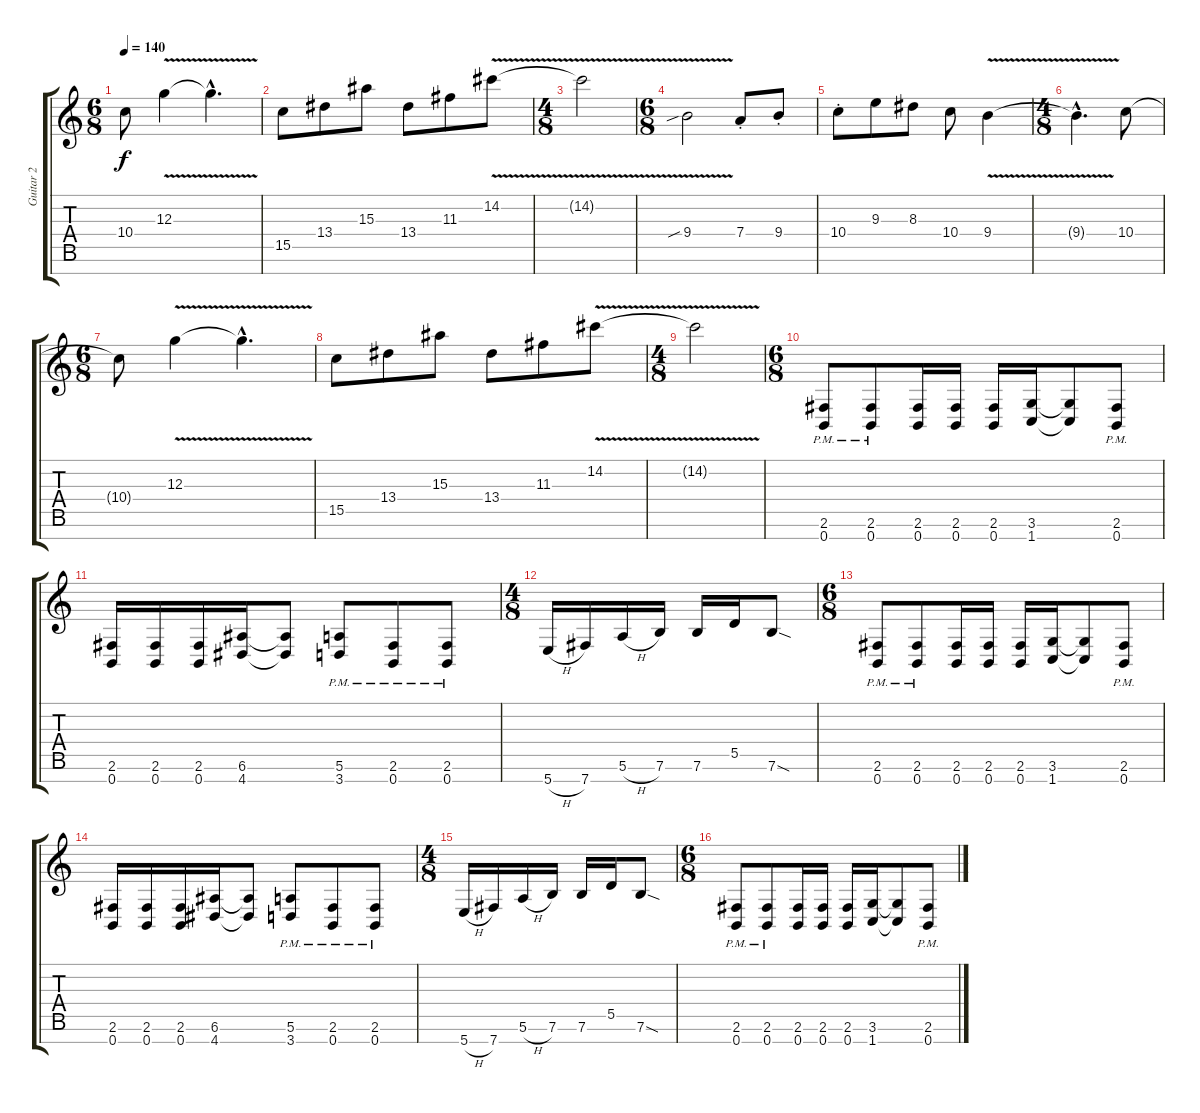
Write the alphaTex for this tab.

\track ("Guitar 2" "Guitar 2") {instrument distortionguitar}
\staff {score tabs}
\tuning (E4 B3 G3 D3 A2 E2 B1) {hide}
\ts (6 8)
\tempo 140
\clef g2
\ks c
10.4{t}.8{dy f} 12.3{v}.4 12.3{hac t}.4{d} |
15.5.8 13.4.8 15.3.8 13.4.8 11.3.8 14.2{v}.8 |
\ts (4 8)
14.2{t}.2 |
\ts (6 8)
9.4{v sib}.2 7.4{st}.8 9.4{st}.8 |
10.4{st}.8 9.3.8 8.3.8 10.4.8 9.4{v}.4 |
\ts (4 8)
9.4{hac t}.4{d} 10.4.8 |
\ts (6 8)
10.4{t}.8 12.3{v}.4 12.3{hac t}.4{d} |
15.5.8 13.4.8 15.3.8 13.4.8 11.3.8 14.2{v}.8 |
\ts (4 8)
14.2{t}.2 |
\ts (6 8)
\section ("" "")
(2.6{pm} 0.7{pm}).8 (2.6{pm} 0.7{pm}).8 (2.6 0.7).16 (2.6 0.7).16 (2.6 0.7).16 (3.6 1.7).16 (3.6{t} 1.7{t}).8 (2.6{pm} 0.7{pm}).8 |
(2.6 0.7).16 (2.6 0.7).16 (2.6 0.7).16 (6.6 4.7).16 (6.6{t} 4.7{t}).8 (5.6{pm} 3.7{pm}).8 (2.6{pm} 0.7{pm}).8 (2.6{pm} 0.7{pm}).8 |
\ts (4 8)
5.7{h}.16 7.7.16 5.6{h}.16 7.6.16 7.6.16 5.5.16 7.6{sod}.8 |
\ts (6 8)
(2.6{pm} 0.7{pm}).8 (2.6{pm} 0.7{pm}).8 (2.6 0.7).16 (2.6 0.7).16 (2.6 0.7).16 (3.6 1.7).16 (3.6{t} 1.7{t}).8 (2.6{pm} 0.7{pm}).8 |
(2.6 0.7).16 (2.6 0.7).16 (2.6 0.7).16 (6.6 4.7).16 (6.6{t} 4.7{t}).8 (5.6{pm} 3.7{pm}).8 (2.6{pm} 0.7{pm}).8 (2.6{pm} 0.7{pm}).8 |
\ts (4 8)
5.7{h}.16 7.7.16 5.6{h}.16 7.6.16 7.6.16 5.5.16 7.6{sod}.8 |
\ts (6 8)
(2.6{pm} 0.7{pm}).8 (2.6{pm} 0.7{pm}).8 (2.6 0.7).16 (2.6 0.7).16 (2.6 0.7).16 (3.6 1.7).16 (3.6{t} 1.7{t}).8 (2.6{pm} 0.7{pm}).8
